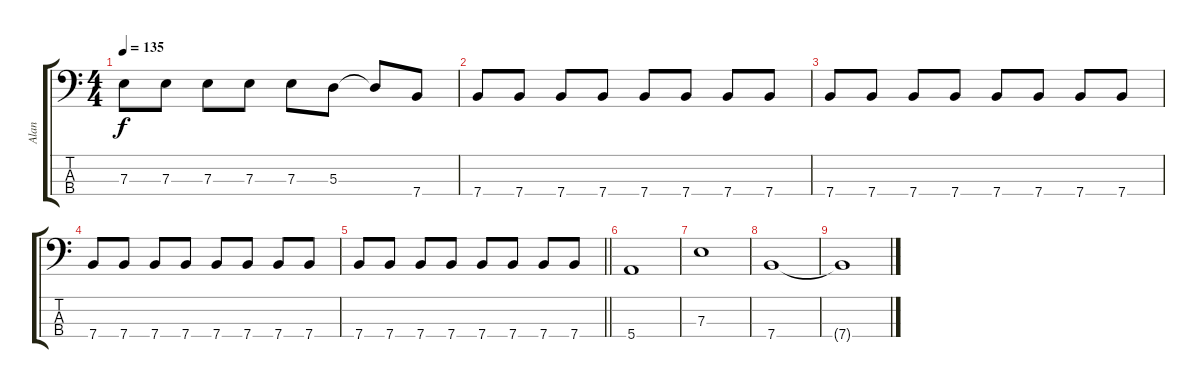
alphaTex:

\track ("Alan" "Alan") {instrument electricbasspick}
\staff {score tabs}
\tuning (G2 D2 A1 E1) {hide}
\ts (4 4)
\tempo 135
\clef f4
\ks c
7.3{t}.8{dy f} 7.3.8 7.3.8 7.3.8 7.3.8 5.3.8 5.3{t}.8 7.4.8 |
7.4.8 7.4.8 7.4.8 7.4.8 7.4.8 7.4.8 7.4.8 7.4.8 |
7.4.8 7.4.8 7.4.8 7.4.8 7.4.8 7.4.8 7.4.8 7.4.8 |
7.4.8 7.4.8 7.4.8 7.4.8 7.4.8 7.4.8 7.4.8 7.4.8 |
\barLineRight lightlight
7.4.8 7.4.8 7.4.8 7.4.8 7.4.8 7.4.8 7.4.8 7.4.8 |
5.4.1 |
7.3.1 |
7.4.1 |
7.4{t}.1
